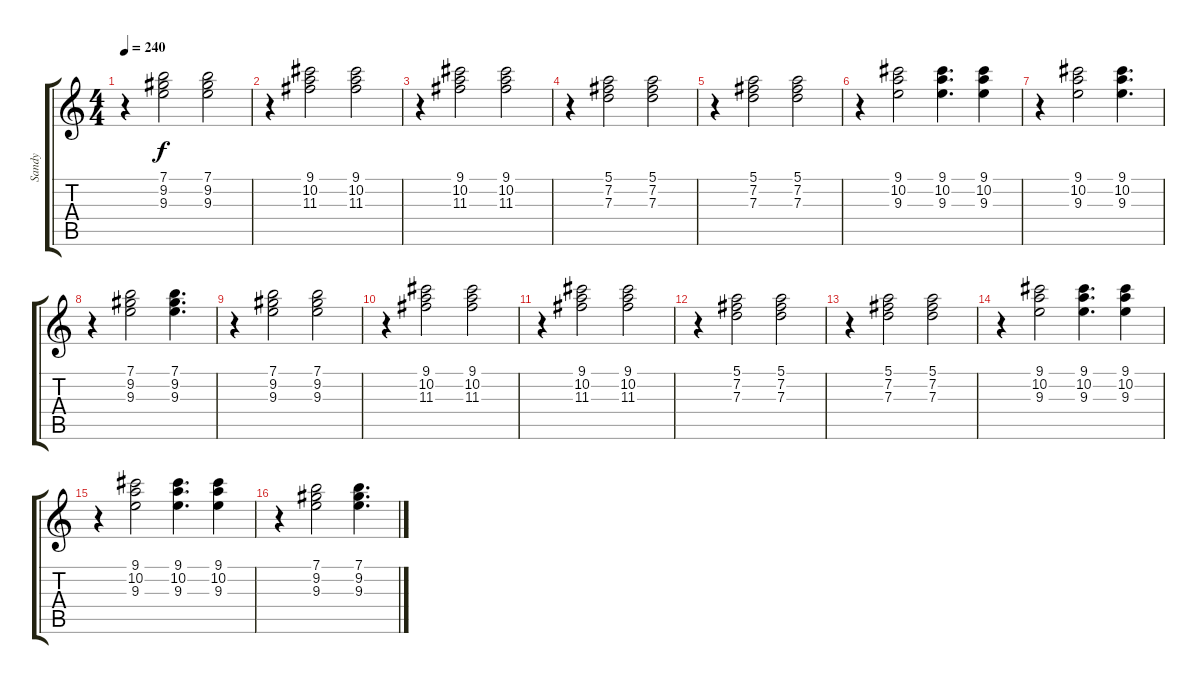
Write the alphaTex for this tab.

\track ("Sandy" "Sandy") {instrument acousticguitarsteel}
\staff {score tabs}
\tuning (E4 B3 G3 D3 A2 E2) {hide}
\ts (4 4)
\tempo 240
\clef g2
\ks c
r.4{dy f} (7.1 9.2 9.3).2 (7.1 9.2 9.3).2 |
r.4 (9.1 10.2 11.3).2 (9.1 10.2 11.3).2 |
r.4 (9.1 10.2 11.3).2 (9.1 10.2 11.3).2 |
r.4 (5.1 7.2 7.3).2 (5.1 7.2 7.3).2 |
r.4 (5.1 7.2 7.3).2 (5.1 7.2 7.3).2 |
r.4 (9.1 10.2 9.3).2 (9.1 10.2 9.3).4{d} (9.1 10.2 9.3).4 |
r.4 (9.1 10.2 9.3).2 (9.1 10.2 9.3).4{d} |
r.4 (7.1 9.2 9.3).2 (7.1 9.2 9.3).4{d} |
r.4 (7.1 9.2 9.3).2 (7.1 9.2 9.3).2 |
r.4 (9.1 10.2 11.3).2 (9.1 10.2 11.3).2 |
r.4 (9.1 10.2 11.3).2 (9.1 10.2 11.3).2 |
r.4 (5.1 7.2 7.3).2 (5.1 7.2 7.3).2 |
r.4 (5.1 7.2 7.3).2 (5.1 7.2 7.3).2 |
r.4 (9.1 10.2 9.3).2 (9.1 10.2 9.3).4{d} (9.1 10.2 9.3).4 |
r.4 (9.1 10.2 9.3).2 (9.1 10.2 9.3).4{d} (9.1 10.2 9.3).4 |
r.4 (7.1 9.2 9.3).2 (7.1 9.2 9.3).4{d}
